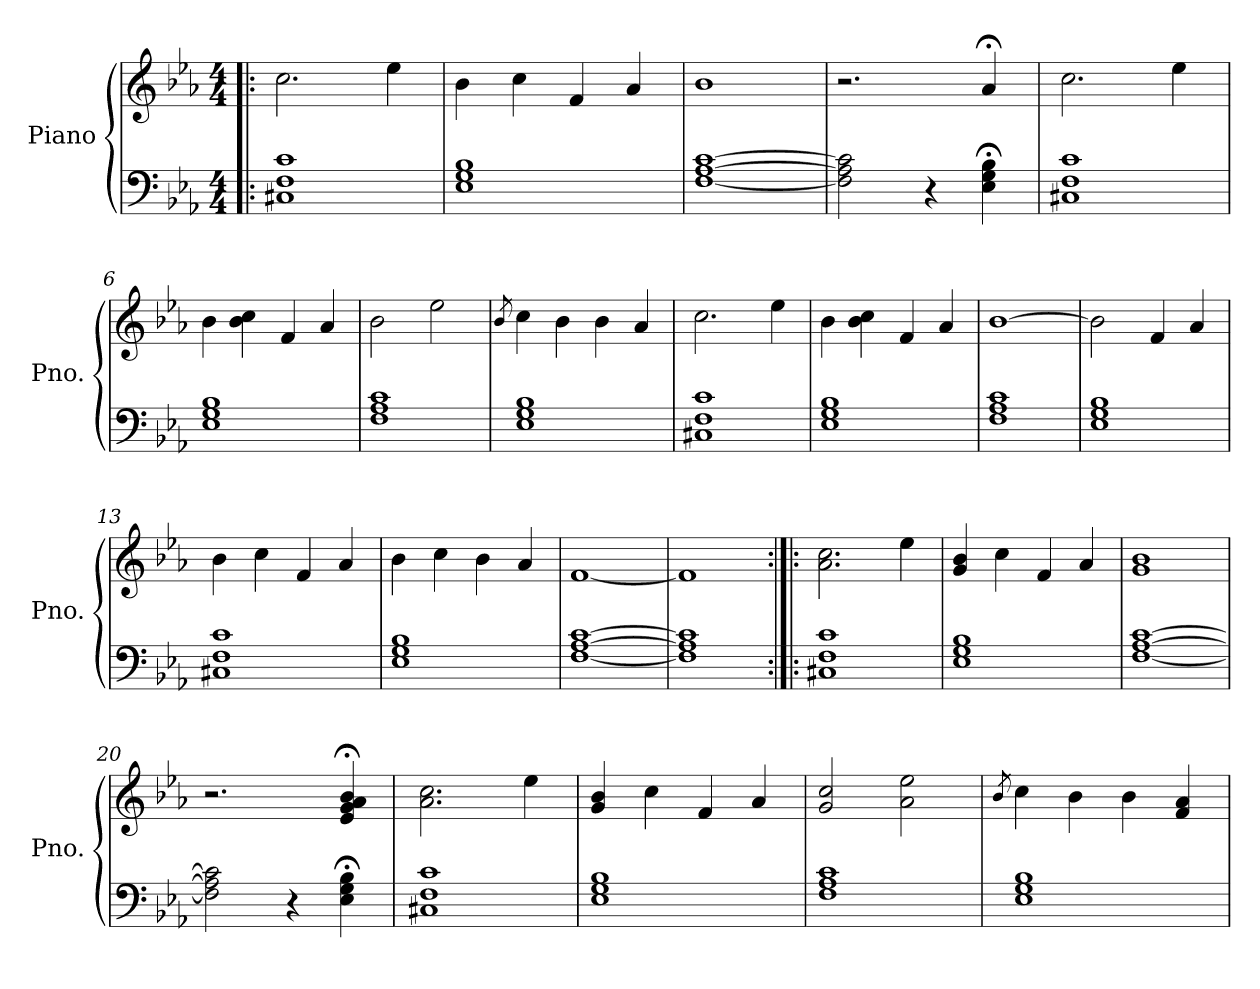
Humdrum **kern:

**kern	**kern
*part1	*part1
*staff2	*staff1
*I"Piano	*
*I'Pno.	*
*clefF4	*clefG2
*k[b-e-a-]	*k[b-e-a-]
*M4/4	*M4/4
=1!|:	=1!|:
1C#X 1F 1c	2.cc\
.	4ee-\
=2	=2
1E- 1G 1B-	4b-\
.	4cc\
.	4f/
.	4a-/
=3	=3
[1F [1A- [1c	1b-
=4	=4
2F\] 2A-\] 2c\]	2.r
4r	.
4E-\;< 4G\;< 4B-\;<	4a-;</
=5	=5
1C#X 1F 1c	2.cc\
.	4ee-\
=6	=6
1E- 1G 1B-	4b-\
.	4b-\ 4cc\
.	4f/
.	4a-/
=7	=7
1F 1A- 1c	2b-\
.	2ee-\
=8	=8
.	8qb-/
1E- 1G 1B-	4cc\
.	4b-\
.	4b-\
.	4a-/
=9	=9
1C#X 1F 1c	2.cc\
.	4ee-\
!!LO:LB:g=z
=10	=10
1E- 1G 1B-	4b-\
.	4b-\ 4cc\
.	4f/
.	4a-/
=11	=11
1F 1A- 1c	[1b-
=12	=12
1E- 1G 1B-	2b-\]
.	4f/
.	4a-/
=13	=13
1C#X 1F 1c	4b-\
.	4cc\
.	4f/
.	4a-/
=14	=14
1E- 1G 1B-	4b-\
.	4cc\
.	4b-\
.	4a-/
=15	=15
[1F [1A- [1c	[1f
=16	=16
1F] 1A-] 1c]	1f]
=17:|!|:	=17:|!|:
1C#X 1F 1c	2.a-\ 2.cc\
.	4ee-\
=18	=18
1E- 1G 1B-	4g/ 4b-/
.	4cc\
.	4f/
.	4a-/
=19	=19
[1F [1A- [1c	1g 1b-
!!LO:LB:g=z
=20	=20
2F\] 2A-\] 2c\]	2.r
4r	.
4E-\;< 4G\;< 4B-\;<	4e-/;< 4g/;< 4a-/;< 4b-/;<
=21	=21
1C#X 1F 1c	2.a-\ 2.cc\
.	4ee-\
=22	=22
1E- 1G 1B-	4g/ 4b-/
.	4cc\
.	4f/
.	4a-/
=23	=23
1F 1A- 1c	2g/ 2cc/
.	2a-\ 2ee-\
=24	=24
.	8qb-/
1E- 1G 1B-	4cc\
.	4b-\
.	4b-\
.	4f/ 4a-/
=	=
*-	*-
